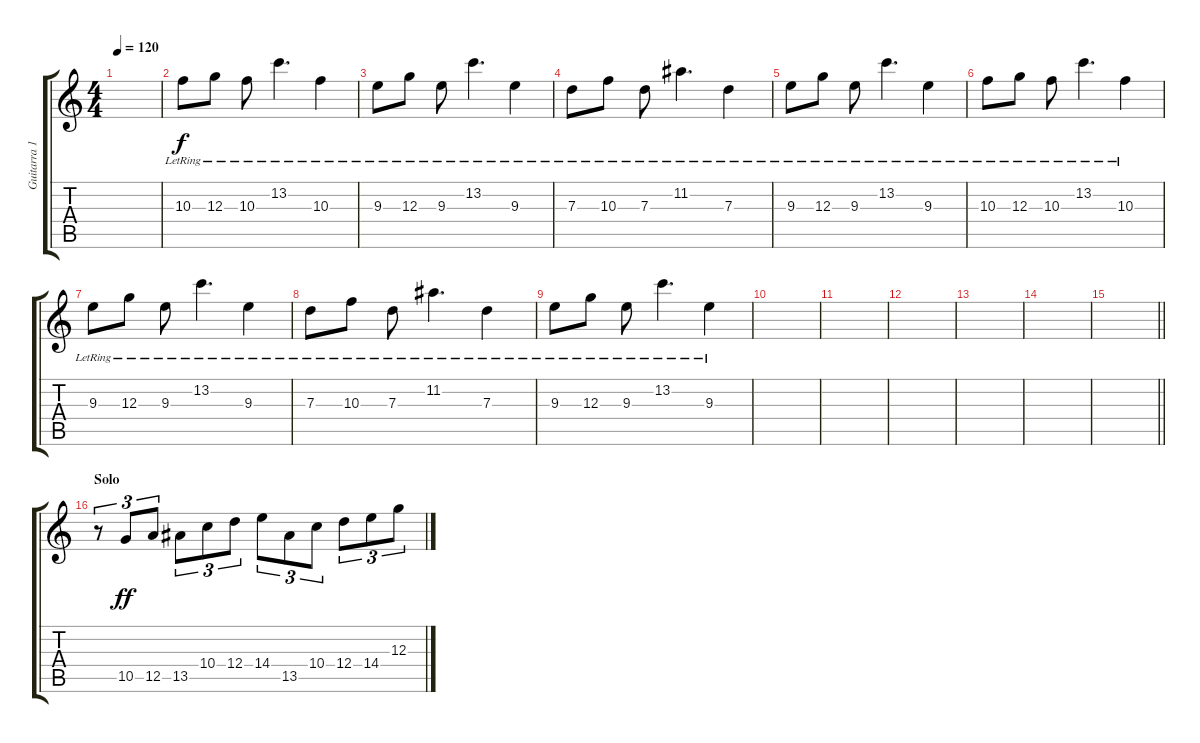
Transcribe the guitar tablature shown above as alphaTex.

\track ("Guitarra 1" "Guitarra 1") {instrument overdrivenguitar}
\staff {score tabs}
\tuning (E4 B3 G3 D3 A2 E2) {hide}
\ts (4 4)
\tempo 120
\clef g2
\ks c
|
10.3{lr}.8{volume 8 instrument acousticguitarsteel} 12.3{lr}.8{instrument acousticguitarsteel} 10.3{lr}.8{instrument acousticguitarsteel} 13.2{lr}.4{d instrument acousticguitarsteel} 10.3{lr}.4{instrument acousticguitarsteel} |
9.3{lr}.8{volume 8 instrument acousticguitarsteel} 12.3{lr}.8{instrument acousticguitarsteel} 9.3{lr}.8{instrument acousticguitarsteel} 13.2{lr}.4{d instrument acousticguitarsteel} 9.3{lr}.4{instrument acousticguitarsteel} |
7.3{lr}.8{volume 8 instrument acousticguitarsteel} 10.3{lr}.8{instrument acousticguitarsteel} 7.3{lr}.8{instrument acousticguitarsteel} 11.2{lr}.4{d instrument acousticguitarsteel} 7.3{lr}.4{instrument acousticguitarsteel} |
9.3{lr}.8{volume 8 instrument acousticguitarsteel} 12.3{lr}.8{instrument acousticguitarsteel} 9.3{lr}.8{instrument acousticguitarsteel} 13.2{lr}.4{d instrument acousticguitarsteel} 9.3{lr}.4{instrument acousticguitarsteel} |
10.3{lr}.8{volume 8 instrument acousticguitarsteel} 12.3{lr}.8{instrument acousticguitarsteel} 10.3{lr}.8{instrument acousticguitarsteel} 13.2{lr}.4{d instrument acousticguitarsteel} 10.3{lr}.4{instrument acousticguitarsteel} |
9.3{lr}.8{volume 8 instrument acousticguitarsteel} 12.3{lr}.8{instrument acousticguitarsteel} 9.3{lr}.8{instrument acousticguitarsteel} 13.2{lr}.4{d instrument acousticguitarsteel} 9.3{lr}.4{instrument acousticguitarsteel} |
7.3{lr}.8{volume 8 instrument acousticguitarsteel} 10.3{lr}.8{instrument acousticguitarsteel} 7.3{lr}.8{instrument acousticguitarsteel} 11.2{lr}.4{d instrument acousticguitarsteel} 7.3{lr}.4{instrument acousticguitarsteel} |
9.3{lr}.8{volume 8 instrument acousticguitarsteel} 12.3{lr}.8{instrument acousticguitarsteel} 9.3{lr}.8{instrument acousticguitarsteel} 13.2{lr}.4{d instrument acousticguitarsteel} 9.3{lr}.4{instrument acousticguitarsteel} |
|
|
|
|
|
\barLineRight lightlight
|
\section ("" "Solo")
r.8{tu (3 2) volume 12 instrument overdrivenguitar} 10.5.8{tu (3 2) dy ff} 12.5.8{tu (3 2)} 13.5.8{tu (3 2)} 10.4.8{tu (3 2)} 12.4.8{tu (3 2)} 14.4.8{tu (3 2)} 13.5.8{tu (3 2)} 10.4.8{tu (3 2)} 12.4.8{tu (3 2)} 14.4.8{tu (3 2)} 12.3.8{tu (3 2)}
